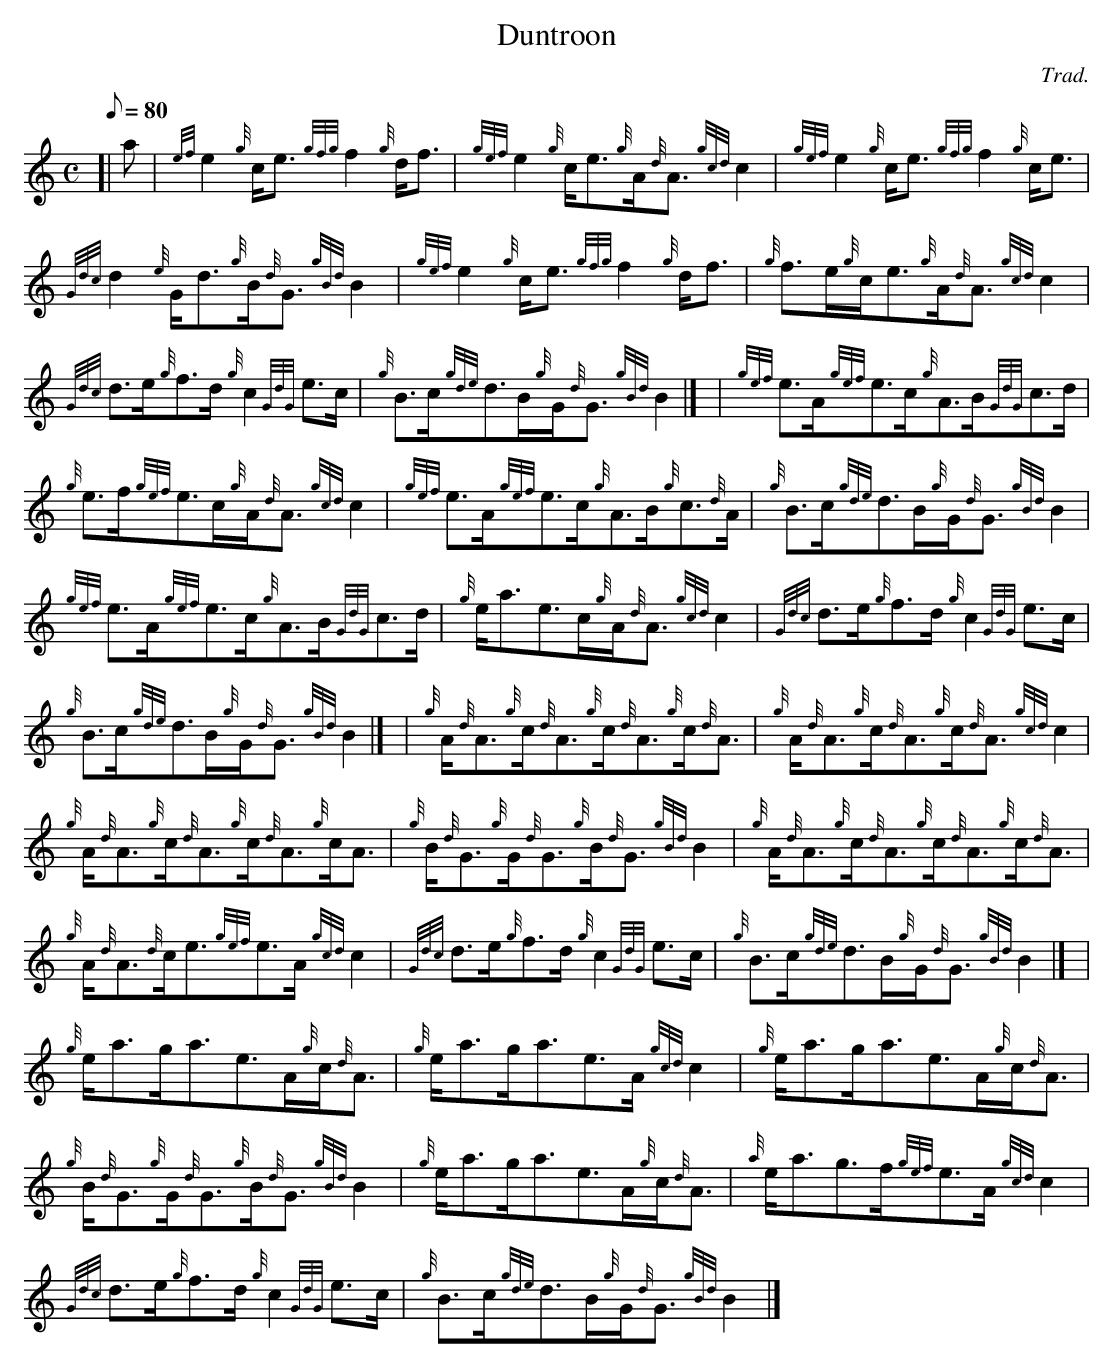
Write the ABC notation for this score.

X:1
T:Duntroon
M:C
L:1/8
Q:80
C:Trad.
K:HP
[| a | \
{ef}e2{g}c/2e3/2{gfg}f2{g}d/2f3/2 | \
{gef}e2{g}c/2e3/2{g}A/2{d}A3/2{gcd}c2 | \
{gef}e2{g}c/2e3/2{gfg}f2{g}c/2e3/2 |
{Gdc}d2{e}G/2d3/2{g}B/2{d}G3/2{gBd}B2 | \
{gef}e2{g}c/2e3/2{gfg}f2{g}d/2f3/2 | \
{g}f3/2e/2{g}c/2e3/2{g}A/2{d}A3/2{gcd}c2 |
{Gdc}d3/2e/2{g}f3/2d/2{g}c2{GdG}e3/2c/2 | \
{g}B3/2c/2{gde}d3/2B/2{g}G/2{d}G3/2{gBd}B2|] [ | \
{gef}e3/2A/2{gef}e3/2c/2{g}A3/2B/2{GdG}c3/2d/2 |
{g}e3/2f/2{gef}e3/2c/2{g}A/2{d}A3/2{gcd}c2 | \
{gef}e3/2A/2{gef}e3/2c/2{g}A3/2B/2{g}c3/2{d}A/2 | \
{g}B3/2c/2{gde}d3/2B/2{g}G/2{d}G3/2{gBd}B2 |
{gef}e3/2A/2{gef}e3/2c/2{g}A3/2B/2{GdG}c3/2d/2 | \
{g}e/2a3/2e3/2c/2{g}A/2{d}A3/2{gcd}c2 | \
{Gdc}d3/2e/2{g}f3/2d/2{g}c2{GdG}e3/2c/2 |
{g}B3/2c/2{gde}d3/2B/2{g}G/2{d}G3/2{gBd}B2|] [ | \
{g}A/2{d}A3/2{g}c/2{d}A3/2{g}c/2{d}A3/2{g}c/2{d}A3/2 | \
{g}A/2{d}A3/2{g}c/2{d}A3/2{g}c/2{d}A3/2{gcd}c2 |
{g}A/2{d}A3/2{g}c/2{d}A3/2{g}c/2{d}A3/2{g}c/2A3/2 | \
{g}B/2{d}G3/2{g}G/2{d}G3/2{g}B/2{d}G3/2{gBd}B2 | \
{g}A/2{d}A3/2{g}c/2{d}A3/2{g}c/2{d}A3/2{g}c/2{d}A3/2 |
{g}A/2{d}A3/2{d}c/2e3/2{gef}e3/2A/2{gcd}c2 | \
{Gdc}d3/2e/2{g}f3/2d/2{g}c2{GdG}e3/2c/2 | \
{g}B3/2c/2{gde}d3/2B/2{g}G/2{d}G3/2{gBd}B2|] [ |
{g}e/2a3/2g/2a3/2e3/2A/2{g}c/2{d}A3/2 | \
{g}e/2a3/2g/2a3/2e3/2A/2{gcd}c2 | \
{g}e/2a3/2g/2a3/2e3/2A/2{g}c/2{d}A3/2 |
{g}B/2{d}G3/2{g}G/2{d}G3/2{g}B/2{d}G3/2{gBd}B2 | \
{g}e/2a3/2g/2a3/2e3/2A/2{g}c/2{d}A3/2 | \
{a}e/2a3/2g3/2f/2{gef}e3/2A/2{gcd}c2 |
{Gdc}d3/2e/2{g}f3/2d/2{g}c2{GdG}e3/2c/2 | \
{g}B3/2c/2{gde}d3/2B/2{g}G/2{d}G3/2{gBd}B2|]
